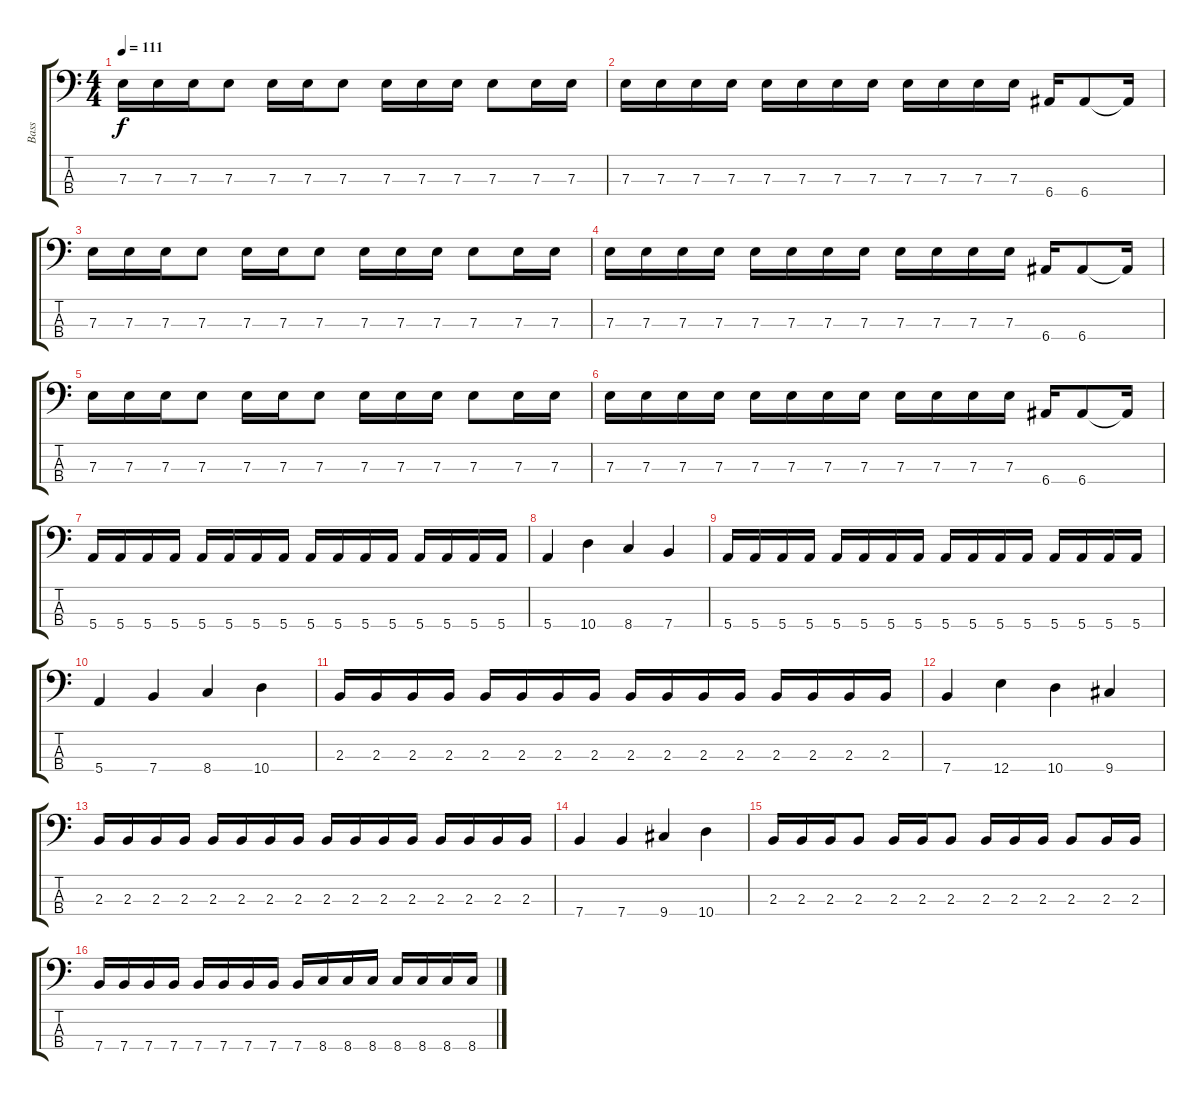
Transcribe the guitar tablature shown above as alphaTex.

\track ("Bass" "Bass") {instrument electricbassfinger}
\staff {score tabs}
\tuning (G2 D2 A1 E1) {hide}
\ts (4 4)
\tempo 111
\clef f4
\ks c
7.3.16{dy f} 7.3.16 7.3.16 7.3.8 7.3.16 7.3.16 7.3.8 7.3.16 7.3.16 7.3.16 7.3.8 7.3.16 7.3.16 |
7.3.16 7.3.16 7.3.16 7.3.16 7.3.16 7.3.16 7.3.16 7.3.16 7.3.16 7.3.16 7.3.16 7.3.16 6.4.16 6.4.8 6.4{t}.16 |
7.3.16 7.3.16 7.3.16 7.3.8 7.3.16 7.3.16 7.3.8 7.3.16 7.3.16 7.3.16 7.3.8 7.3.16 7.3.16 |
7.3.16 7.3.16 7.3.16 7.3.16 7.3.16 7.3.16 7.3.16 7.3.16 7.3.16 7.3.16 7.3.16 7.3.16 6.4.16 6.4.8 6.4{t}.16 |
7.3.16 7.3.16 7.3.16 7.3.8 7.3.16 7.3.16 7.3.8 7.3.16 7.3.16 7.3.16 7.3.8 7.3.16 7.3.16 |
7.3.16 7.3.16 7.3.16 7.3.16 7.3.16 7.3.16 7.3.16 7.3.16 7.3.16 7.3.16 7.3.16 7.3.16 6.4.16 6.4.8 6.4{t}.16 |
5.4.16 5.4.16 5.4.16 5.4.16 5.4.16 5.4.16 5.4.16 5.4.16 5.4.16 5.4.16 5.4.16 5.4.16 5.4.16 5.4.16 5.4.16 5.4.16 |
5.4.4 10.4.4 8.4.4 7.4.4 |
5.4.16 5.4.16 5.4.16 5.4.16 5.4.16 5.4.16 5.4.16 5.4.16 5.4.16 5.4.16 5.4.16 5.4.16 5.4.16 5.4.16 5.4.16 5.4.16 |
5.4.4 7.4.4 8.4.4 10.4.4 |
2.3.16 2.3.16 2.3.16 2.3.16 2.3.16 2.3.16 2.3.16 2.3.16 2.3.16 2.3.16 2.3.16 2.3.16 2.3.16 2.3.16 2.3.16 2.3.16 |
7.4.4 12.4.4 10.4.4 9.4.4 |
2.3.16 2.3.16 2.3.16 2.3.16 2.3.16 2.3.16 2.3.16 2.3.16 2.3.16 2.3.16 2.3.16 2.3.16 2.3.16 2.3.16 2.3.16 2.3.16 |
7.4.4 7.4.4 9.4.4 10.4.4 |
2.3.16 2.3.16 2.3.16 2.3.8 2.3.16 2.3.16 2.3.8 2.3.16 2.3.16 2.3.16 2.3.8 2.3.16 2.3.16 |
7.4.16 7.4.16 7.4.16 7.4.16 7.4.16 7.4.16 7.4.16 7.4.16 7.4.16 8.4.16 8.4.16 8.4.16 8.4.16 8.4.16 8.4.16 8.4.16
